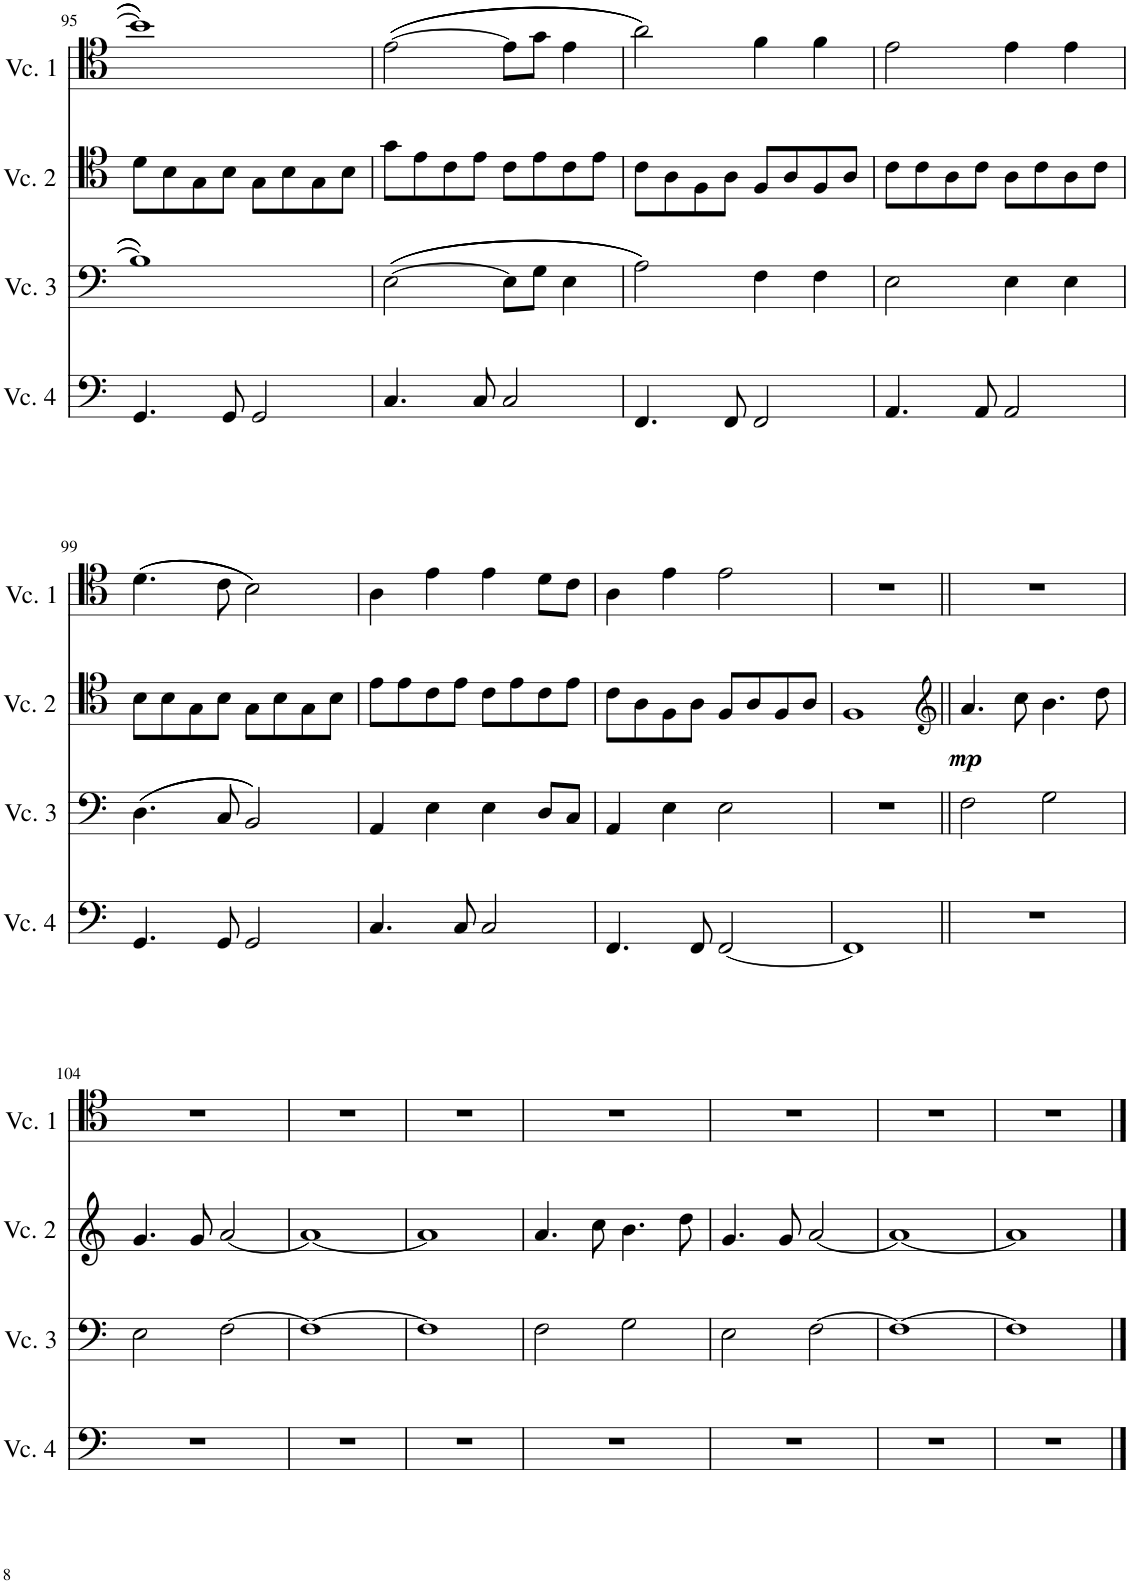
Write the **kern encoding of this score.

**kern	**kern	**kern	**dynam	**kern
*part4	*part3	*part2	*part2	*part1
*staff4	*staff3	*staff2	*staff2	*staff1
*I"Cello 4	*I"Cello 3	*I"Cello 2	*	*I"Cello 1
!!LO:PB:g=z
*clefF4	*clefF4	*clefC4	*	*clefC4
*k[]	*k[]	*k[]	*	*k[]
*M4/4	*M4/4	*M4/4	*	*M4/4
=95	=95	=95	=95	=95
4.GG/	1B]	8d\L	.	1b]
.	.	8B\	.	.
.	.	8G\	.	.
8GG/	.	8B\J	.	.
2GG/	.	8G\L	.	.
.	.	8B\	.	.
.	.	8G\	.	.
.	.	8B\J	.	.
=96	=96	=96	=96	=96
4.C/	((([2E\	8g\L	.	((([2e\
.	.	8e\	.	.
.	.	8c\	.	.
8C/	.	8e\J	.	.
2C/	8E\L]	8c\L	.	8e\L]
.	8G\J	8e\	.	8g\J
.	4E\	8c\	.	4e\
.	.	8e\J	.	.
=97	=97	=97	=97	=97
4.FF/	2A\)))	8c\L	.	2a\)))
.	.	8A\	.	.
.	.	8F\	.	.
8FF/	.	8A\J	.	.
2FF/	4F\	8F/L	.	4f\
.	.	8A/	.	.
.	4F\	8F/	.	4f\
.	.	8A/J	.	.
=98	=98	=98	=98	=98
4.AA/	2E\	8c\L	.	2e\
.	.	8c\	.	.
.	.	8A\	.	.
8AA/	.	8c\J	.	.
2AA/	4E\	8A\L	.	4e\
.	.	8c\	.	.
.	4E\	8A\	.	4e\
.	.	8c\J	.	.
!!LO:LB:g=z
=99	=99	=99	=99	=99
4.GG/	(((4.D\	8B\L	.	(((4.d\
.	.	8B\	.	.
.	.	8G\	.	.
8GG/	8C/	8B\J	.	8c\
2GG/	2BB/)))	8G\L	.	2B\)))
.	.	8B\	.	.
.	.	8G\	.	.
.	.	8B\J	.	.
=100	=100	=100	=100	=100
4.C/	4AA/	8e\L	.	4A\
.	.	8e\	.	.
.	4E\	8c\	.	4e\
8C/	.	8e\J	.	.
2C/	4E\	8c\L	.	4e\
.	.	8e\	.	.
.	8D/L	8c\	.	8d\L
.	8C/J	8e\J	.	8c\J
=101	=101	=101	=101	=101
4.FF/	4AA/	8c\L	.	4A\
.	.	8A\	.	.
.	4E\	8F\	.	4e\
8FF/	.	8A\J	.	.
[2FF/	2E\	8F/L	.	2e\
.	.	8A/	.	.
.	.	8F/	.	.
.	.	8A/J	.	.
=102	=102	=102	=102	=102
1FF]	1r	1F	.	1r
=103||	=103||	=103||	=103||	=103||
*	*	*clefG2	*	*
!	!	!	!LO:DY:b	!
1r	2F\	4.a/	mp	1r
.	.	8cc\	.	.
.	2G\	4.b\	.	.
.	.	8dd\	.	.
!!LO:LB:g=z
=104	=104	=104	=104	=104
1r	2E\	4.g/	.	1r
.	.	8g/	.	.
.	[2F\	[2a/	.	.
=105	=105	=105	=105	=105
1r	1F_	1a_	.	1r
=106	=106	=106	=106	=106
1r	1F]	1a]	.	1r
=107	=107	=107	=107	=107
1r	2F\	4.a/	.	1r
.	.	8cc\	.	.
.	2G\	4.b\	.	.
.	.	8dd\	.	.
=108	=108	=108	=108	=108
1r	2E\	4.g/	.	1r
.	.	8g/	.	.
.	[2F\	[2a/	.	.
=109	=109	=109	=109	=109
1r	1F_	1a_	.	1r
=110	=110	=110	=110	=110
1r	1F]	1a]	.	1r
==	==	==	==	==
*-	*-	*-	*-	*-
